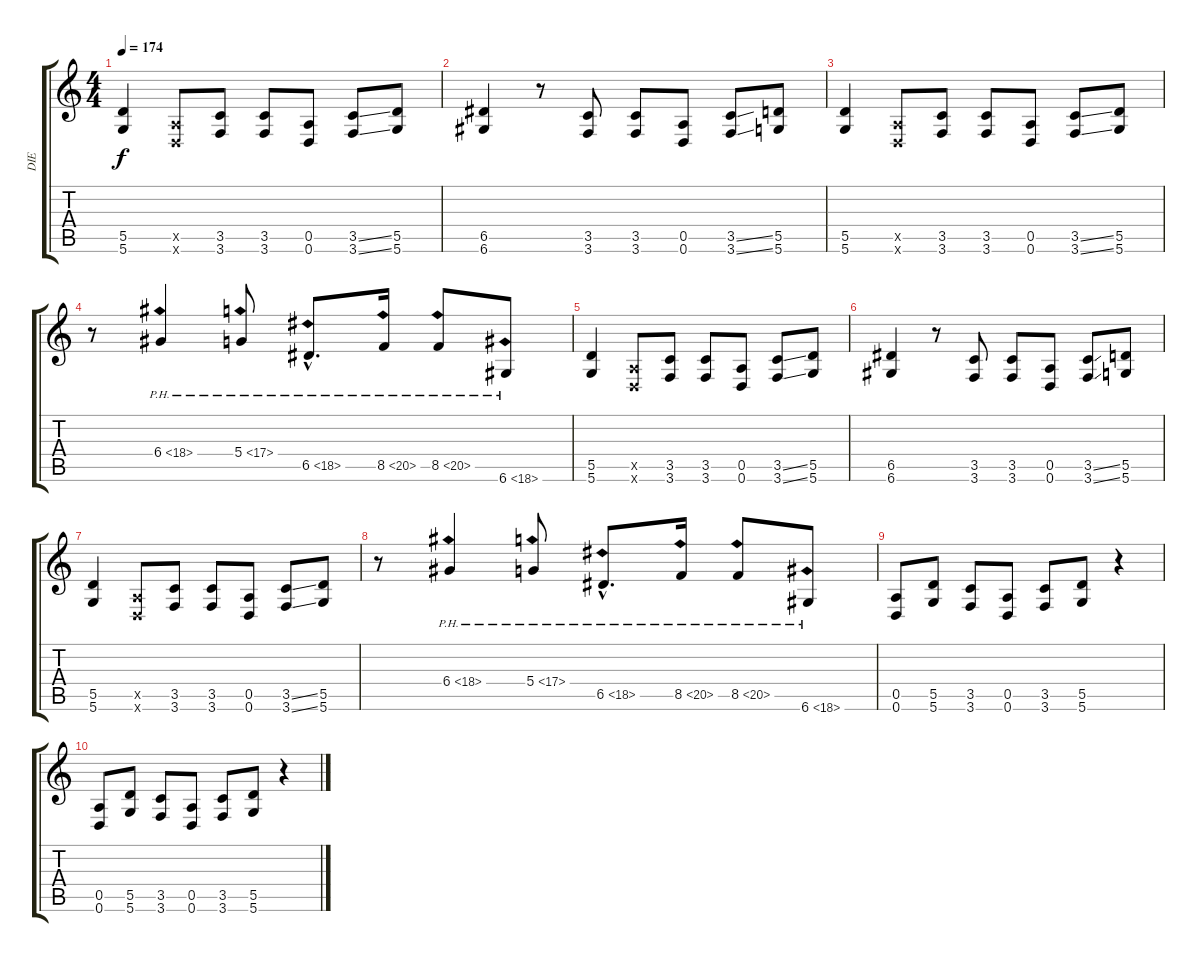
\track ("DIE" "DIE") {instrument overdrivenguitar}
\staff {score tabs}
\tuning (E4 B3 G3 D3 A2 D2) {hide}
\ts (4 4)
\tempo 174
\clef g2
\ks c
(5.5 5.6).4{dy f} (0.5{x} 0.6{x}).8 (3.5 3.6).8 (3.5 3.6).8 (0.5 0.6).8 (3.5{ss} 3.6{ss}).8 (5.5 5.6).8 |
(6.5 6.6).4 r.8 (3.5 3.6).8 (3.5 3.6).8 (0.5 0.6).8 (3.5{ss} 3.6{ss}).8 (5.5 5.6).8 |
(5.5 5.6).4 (0.5{x} 0.6{x}).8 (3.5 3.6).8 (3.5 3.6).8 (0.5 0.6).8 (3.5{ss} 3.6{ss}).8 (5.5 5.6).8 |
r.8 6.4{ph 12}.4 5.4{ph 12}.8 6.5{ph 12 hac}.8{d} 8.5{ph 12}.16 8.5{ph 12}.8 6.6{ph 12}.8 |
(5.5 5.6).4 (0.5{x} 0.6{x}).8 (3.5 3.6).8 (3.5 3.6).8 (0.5 0.6).8 (3.5{ss} 3.6{ss}).8 (5.5 5.6).8 |
(6.5 6.6).4 r.8 (3.5 3.6).8 (3.5 3.6).8 (0.5 0.6).8 (3.5{ss} 3.6{ss}).8 (5.5 5.6).8 |
(5.5 5.6).4 (0.5{x} 0.6{x}).8 (3.5 3.6).8 (3.5 3.6).8 (0.5 0.6).8 (3.5{ss} 3.6{ss}).8 (5.5 5.6).8 |
r.8 6.4{ph 12}.4 5.4{ph 12}.8 6.5{ph 12 hac}.8{d} 8.5{ph 12}.16 8.5{ph 12}.8 6.6{ph 12}.8 |
(0.5 0.6).8 (5.5 5.6).8 (3.5 3.6).8 (0.5 0.6).8 (3.5 3.6).8 (5.5 5.6).8 r.4 |
(0.5 0.6).8 (5.5 5.6).8 (3.5 3.6).8 (0.5 0.6).8 (3.5 3.6).8 (5.5 5.6).8 r.4
